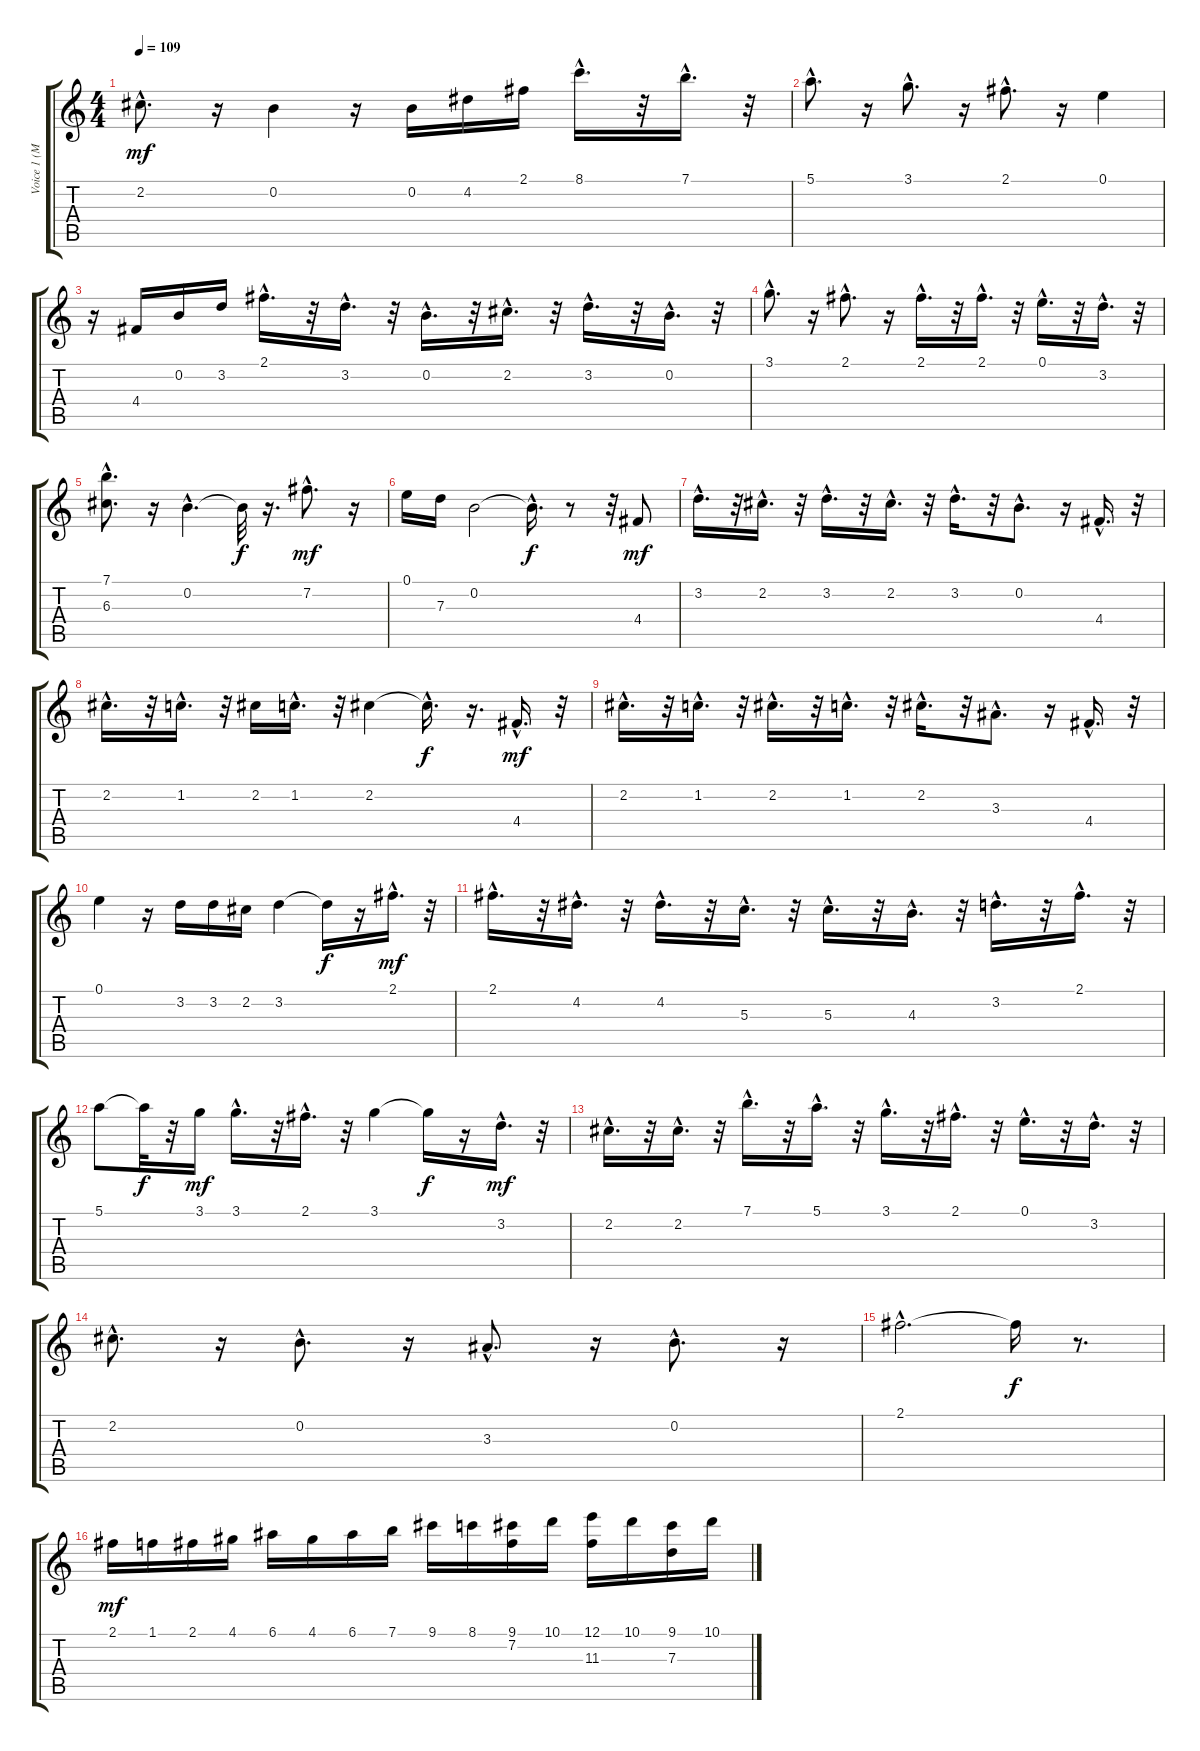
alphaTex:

\track ("Voice 1 (Melody)" "Voice 1 (M") {instrument electricguitarjazz}
\staff {score tabs}
\tuning (E4 B3 G3 D3 A2 E2) {hide}
\ts (4 4)
\tempo 109
\clef g2
\ks c
2.2{hac}.8{d dy mf} r.16 0.2.4 r.16 0.2.16 4.2.16 2.1.16 8.1{hac}.16{d} r.32 7.1{hac}.16{d} r.32 |
5.1{hac}.8{d} r.16 3.1{hac}.8{d} r.16 2.1{hac}.8{d} r.16 0.1.4 |
r.16 4.4.16 0.2.16 3.2.16 2.1{hac}.16{d} r.32 3.2{hac}.16{d} r.32 0.2{hac}.16{d} r.32 2.2{hac}.16{d} r.32 3.2{hac}.16{d} r.32 0.2{hac}.16{d} r.32 |
3.1{hac}.8{d} r.16 2.1{hac}.8{d} r.16 2.1{hac}.16{d} r.32 2.1{hac}.16{d} r.32 0.1{hac}.16{d} r.32 3.2{hac}.16{d} r.32 |
(7.1{hac} 6.3{hac}).8{d} r.16 0.2{hac}.4{d} 0.2{t}.32{dy f} r.16{d} 7.2{hac}.8{d dy mf} r.16 |
0.1.16 7.3.16 0.2.2 0.2{hac t}.16{d dy f} r.8 r.32 4.4.8{dy mf} |
3.2{hac}.16{d} r.32 2.2{hac}.16{d} r.32 3.2{hac}.16{d} r.32 2.2{hac}.16{d} r.32 3.2{hac}.16{d} r.32 0.2{hac}.8{d} r.16 4.4{hac}.16{d} r.32 |
2.2{hac}.16{d} r.32 1.2{hac}.16{d} r.32 2.2.16 1.2{hac}.16{d} r.32 2.2.4 2.2{hac t}.16{d dy f} r.16{d} 4.4{hac}.16{d dy mf} r.32 |
2.2{hac}.16{d} r.32 1.2{hac}.16{d} r.32 2.2{hac}.16{d} r.32 1.2{hac}.16{d} r.32 2.2{hac}.16{d} r.32 3.3{hac}.8{d} r.16 4.4{hac}.16{d} r.32 |
0.1.4 r.16 3.2.16 3.2.16 2.2.16 3.2.4 3.2{t}.16{dy f} r.16 2.1{hac}.16{d dy mf} r.32 |
2.1{hac}.16{d} r.32 4.2{hac}.16{d} r.32 4.2{hac}.16{d} r.32 5.3{hac}.16{d} r.32 5.3{hac}.16{d} r.32 4.3{hac}.16{d} r.32 3.2{hac}.16{d} r.32 2.1{hac}.16{d} r.32 |
5.1.8 5.1{t}.32{dy f} r.32 3.1.16{dy mf} 3.1{hac}.16{d} r.32 2.1{hac}.16{d} r.32 3.1.4 3.1{t}.16{dy f} r.16 3.2{hac}.16{d dy mf} r.32 |
2.2{hac}.16{d} r.32 2.2{hac}.16{d} r.32 7.1{hac}.16{d} r.32 5.1{hac}.16{d} r.32 3.1{hac}.16{d} r.32 2.1{hac}.16{d} r.32 0.1{hac}.16{d} r.32 3.2{hac}.16{d} r.32 |
2.2{hac}.8{d} r.16 0.2{hac}.8{d} r.16 3.3{hac}.8{d} r.16 0.2{hac}.8{d} r.16 |
2.1{hac}.2{d} 2.1{t}.16{dy f} r.8{d} |
2.1.16{dy mf} 1.1.16 2.1.16 4.1.16 6.1.16 4.1.16 6.1.16 7.1.16 9.1.16 8.1.16 (9.1 7.2).16 10.1.16 (12.1 11.3).16 10.1.16 (9.1 7.3).16 10.1.16
